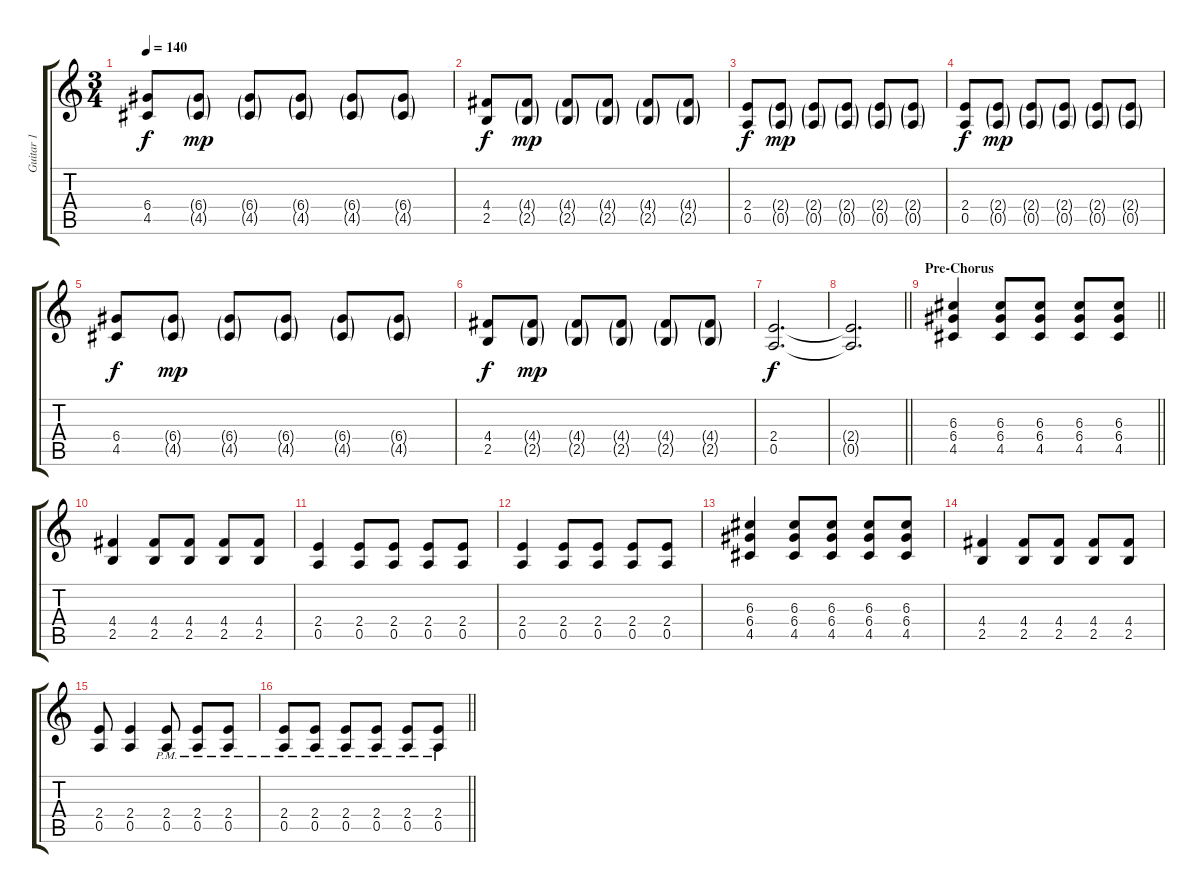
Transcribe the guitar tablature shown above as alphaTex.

\track ("Guitar 1" "Guitar 1") {instrument distortionguitar}
\staff {score tabs}
\tuning (E4 B3 G3 D3 A2 E2) {hide}
\ts (3 4)
\tempo 140
\clef g2
\ks c
(6.4 4.5).8{dy f} (6.4{g} 4.5{g}).8{dy mp} (6.4{g} 4.5{g}).8 (6.4{g} 4.5{g}).8 (6.4{g} 4.5{g}).8 (6.4{g} 4.5{g}).8 |
(4.4 2.5).8{dy f} (4.4{g} 2.5{g}).8{dy mp} (4.4{g} 2.5{g}).8 (4.4{g} 2.5{g}).8 (4.4{g} 2.5{g}).8 (4.4{g} 2.5{g}).8 |
(2.4 0.5).8{dy f} (2.4{g} 0.5{g}).8{dy mp} (2.4{g} 0.5{g}).8 (2.4{g} 0.5{g}).8 (2.4{g} 0.5{g}).8 (2.4{g} 0.5{g}).8 |
(2.4 0.5).8{dy f} (2.4{g} 0.5{g}).8{dy mp} (2.4{g} 0.5{g}).8 (2.4{g} 0.5{g}).8 (2.4{g} 0.5{g}).8 (2.4{g} 0.5{g}).8 |
(6.4 4.5).8{dy f} (6.4{g} 4.5{g}).8{dy mp} (6.4{g} 4.5{g}).8 (6.4{g} 4.5{g}).8 (6.4{g} 4.5{g}).8 (6.4{g} 4.5{g}).8 |
(4.4 2.5).8{dy f} (4.4{g} 2.5{g}).8{dy mp} (4.4{g} 2.5{g}).8 (4.4{g} 2.5{g}).8 (4.4{g} 2.5{g}).8 (4.4{g} 2.5{g}).8 |
(2.4 0.5).2{d dy f} |
\barLineRight lightlight
(2.4{t} 0.5{t}).2{d} |
\section ("" "Pre-Chorus")
\barLineRight lightlight
(6.3 6.4 4.5).4{instrument distortionguitar} (6.3 6.4 4.5).8 (6.3 6.4 4.5).8 (6.3 6.4 4.5).8 (6.3 6.4 4.5).8 |
(4.4 2.5).4 (4.4 2.5).8 (4.4 2.5).8 (4.4 2.5).8 (4.4 2.5).8 |
(2.4 0.5).4 (2.4 0.5).8 (2.4 0.5).8 (2.4 0.5).8 (2.4 0.5).8 |
(2.4 0.5).4 (2.4 0.5).8 (2.4 0.5).8 (2.4 0.5).8 (2.4 0.5).8 |
(6.3 6.4 4.5).4{instrument distortionguitar} (6.3 6.4 4.5).8 (6.3 6.4 4.5).8 (6.3 6.4 4.5).8 (6.3 6.4 4.5).8 |
(4.4 2.5).4 (4.4 2.5).8 (4.4 2.5).8 (4.4 2.5).8 (4.4 2.5).8 |
(2.4 0.5).8 (2.4 0.5).4 (2.4{pm} 0.5{pm}).8 (2.4{pm} 0.5{pm}).8 (2.4{pm} 0.5{pm}).8 |
\barLineRight lightlight
(2.4{pm} 0.5{pm}).8 (2.4{pm} 0.5{pm}).8 (2.4{pm} 0.5{pm}).8 (2.4{pm} 0.5{pm}).8 (2.4{pm} 0.5{pm}).8 (2.4{pm} 0.5{pm}).8
